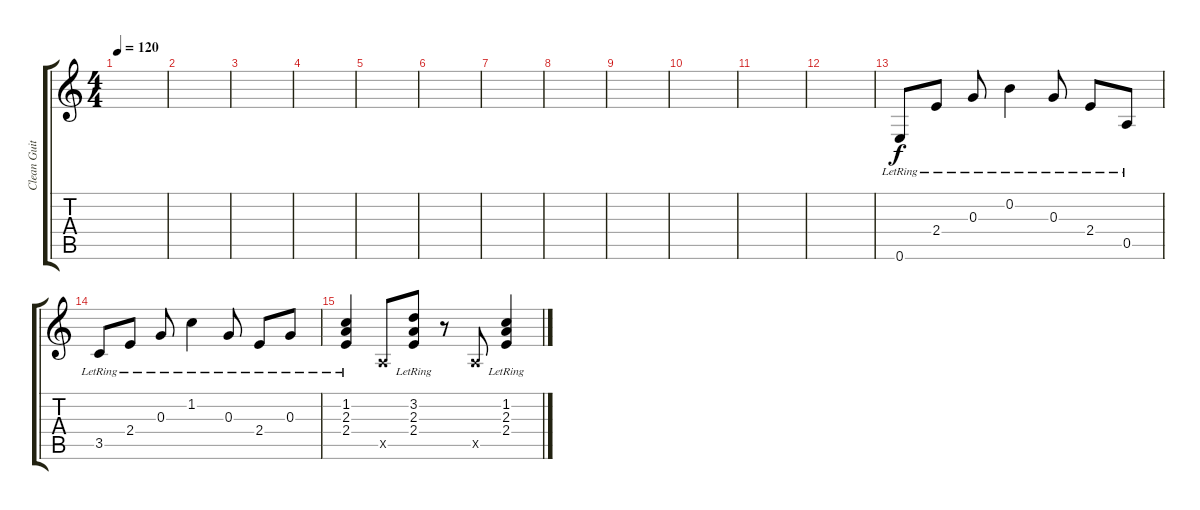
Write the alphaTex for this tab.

\track ("Clean Guitar" "Clean Guit") {instrument electricguitarclean}
\staff {score tabs}
\tuning (E4 B3 G3 D3 A2 E2) {hide}
\ts (4 4)
\tempo 120
\clef g2
\ks c
|
|
|
|
|
|
|
|
|
|
|
|
0.6{lr}.8 2.4{lr}.8 0.3{lr}.8 0.2{lr}.4 0.3{lr}.8 2.4{lr}.8 0.5{lr}.8 |
3.5{lr}.8 2.4{lr}.8 0.3{lr}.8 1.2{lr}.4 0.3{lr}.8 2.4{lr}.8 0.3{lr}.8 |
(1.2{lr} 2.3{lr} 2.4{lr}).4 0.5{x}.8 (3.2{lr} 2.3{lr} 2.4{lr}).8 r.8 0.5{x}.8 (1.2{lr} 2.3{lr} 2.4{lr}).4
